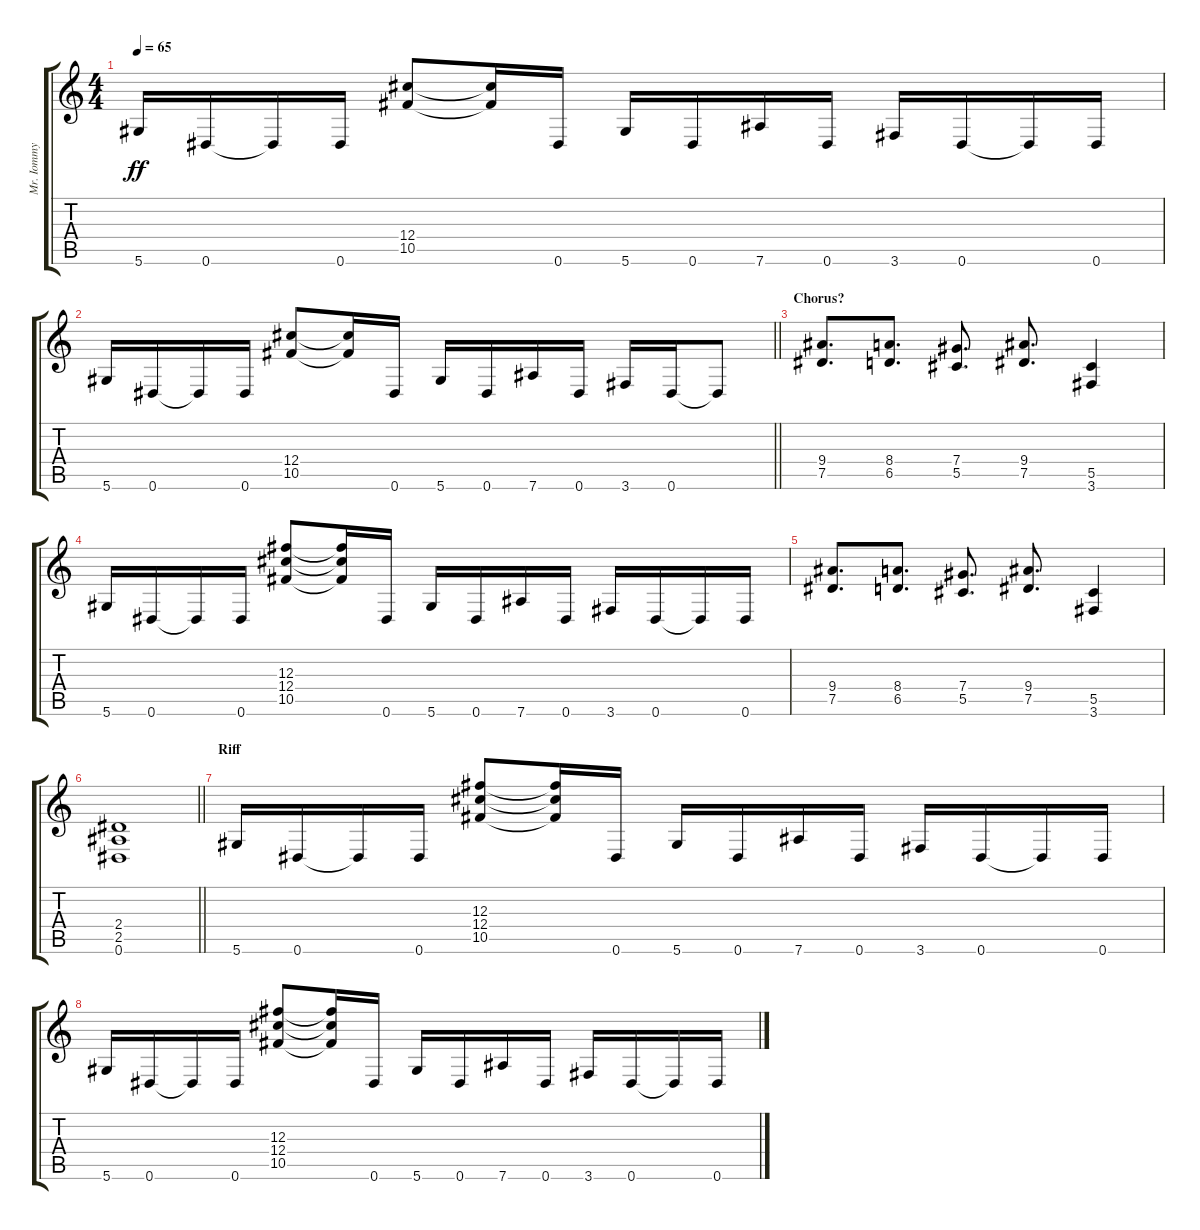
\track ("Mr. Iommy" "Mr. Iommy") {instrument distortionguitar}
\staff {score tabs}
\tuning (Eb4 Bb3 Gb3 Db3 Ab2 Eb2) {hide}
\ts (4 4)
\tempo 65
\clef g2
\ks c
5.6.16{dy ff} 0.6.16 0.6{t}.16 0.6.16 (12.4 10.5).8 (12.4{t} 10.5{t}).16 0.6.16 5.6.16 0.6.16 7.6.16 0.6.16 3.6.16 0.6.16 0.6{t}.16 0.6.16 |
\barLineRight lightlight
5.6.16 0.6.16 0.6{t}.16 0.6.16 (12.4 10.5).8 (12.4{t} 10.5{t}).16 0.6.16 5.6.16 0.6.16 7.6.16 0.6.16 3.6.16 0.6.16 0.6{t}.8 |
\section ("" "Chorus?")
(9.4 7.5).8{d} (8.4 6.5).8{d} (7.4 5.5).8{d} (9.4 7.5).8{d} (5.5 3.6).4 |
5.6.16 0.6.16 0.6{t}.16 0.6.16 (12.3 12.4 10.5).8 (12.3{t} 12.4{t} 10.5{t}).16 0.6.16 5.6.16 0.6.16 7.6.16 0.6.16 3.6.16 0.6.16 0.6{t}.16 0.6.16 |
(9.4 7.5).8{d} (8.4 6.5).8{d} (7.4 5.5).8{d} (9.4 7.5).8{d} (5.5 3.6).4 |
\barLineRight lightlight
(2.4 2.5 0.6).1 |
\section ("" "Riff")
5.6.16 0.6.16 0.6{t}.16 0.6.16 (12.3 12.4 10.5).8 (12.3{t} 12.4{t} 10.5{t}).16 0.6.16 5.6.16 0.6.16 7.6.16 0.6.16 3.6.16 0.6.16 0.6{t}.16 0.6.16 |
5.6.16 0.6.16 0.6{t}.16 0.6.16 (12.3 12.4 10.5).8 (12.3{t} 12.4{t} 10.5{t}).16 0.6.16 5.6.16 0.6.16 7.6.16 0.6.16 3.6.16 0.6.16 0.6{t}.16 0.6.16
